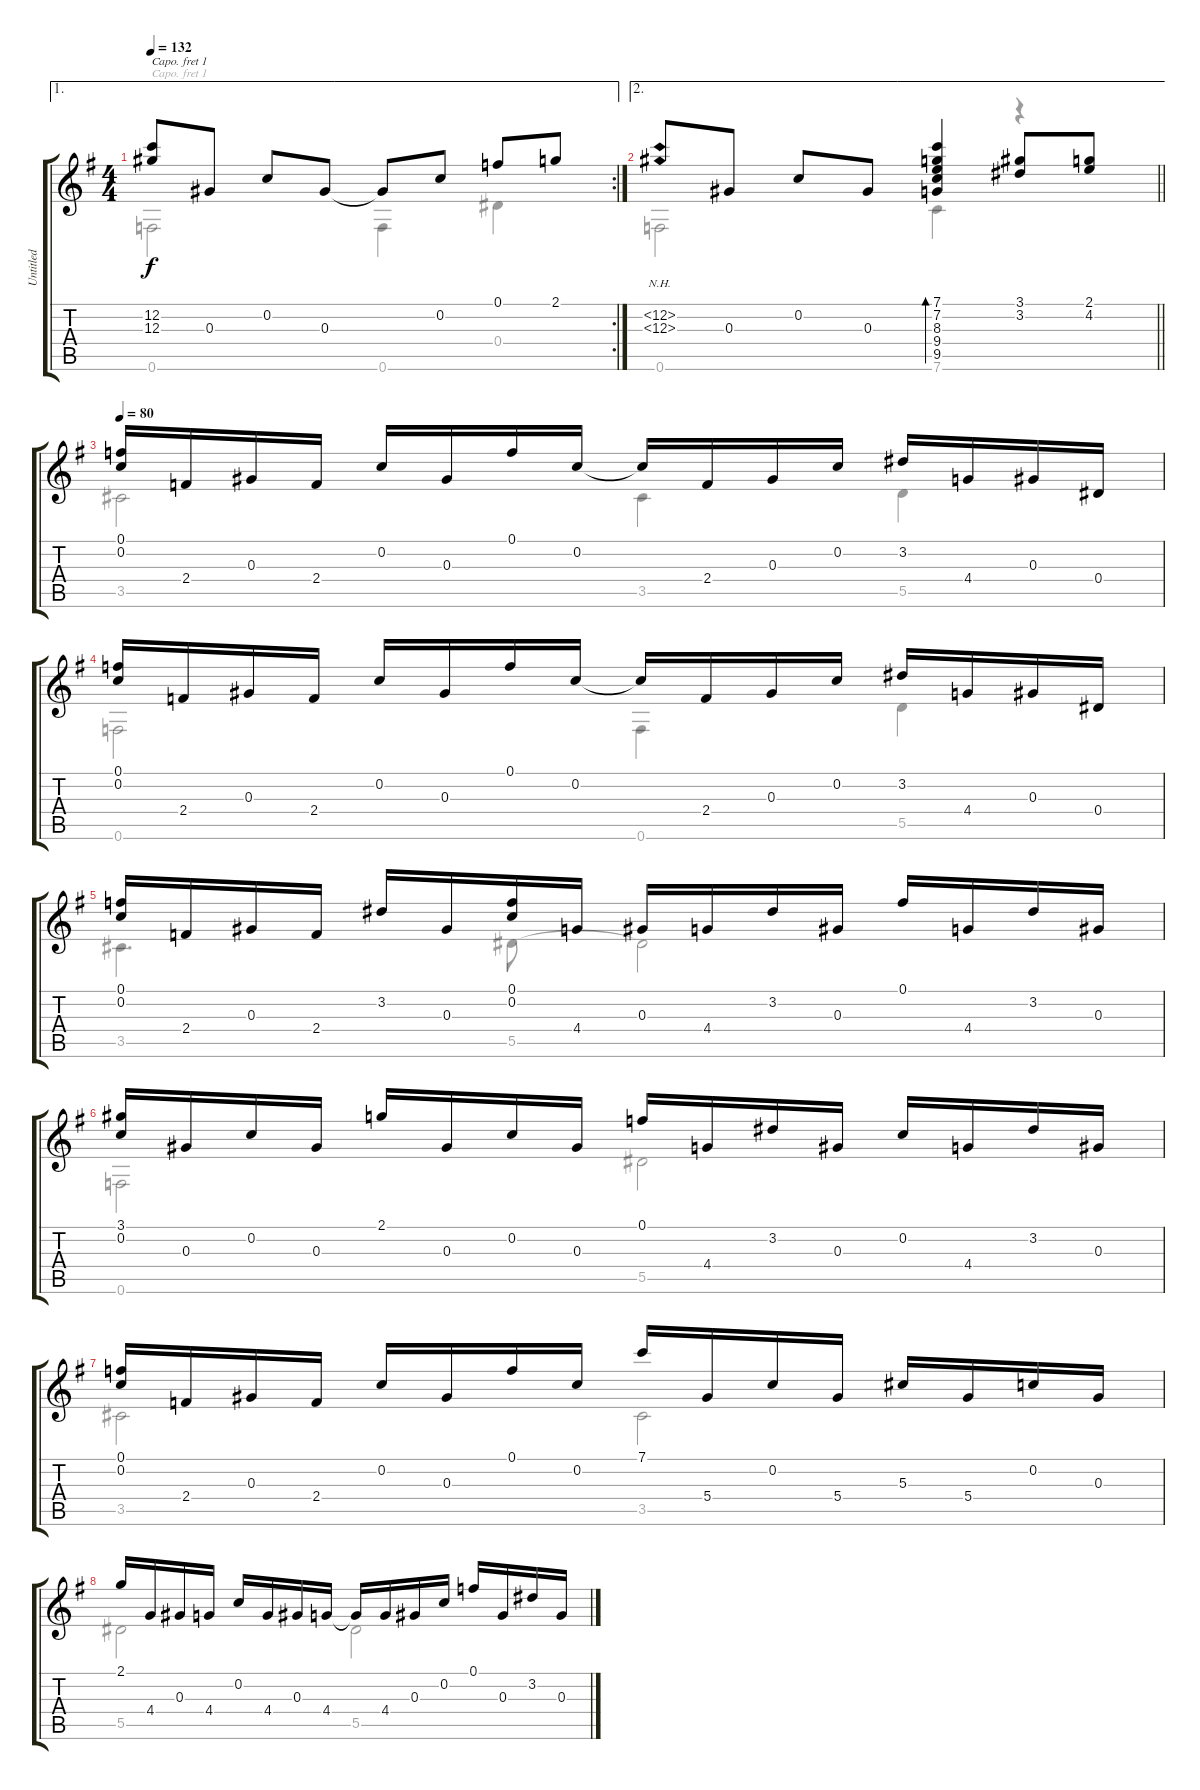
\track ("Untitled" "Untitled") {instrument acousticguitarnylon}
\staff {score tabs}
\capo 1
\tuning (E4 B3 G3 D3 A2 E2) {hide}
\voice
\ae 1
\rc 2
\ts (4 4)
\tempo 132
\clef g2
\ks g
(12.2{t} 12.3{t}).8{dy f} 0.3.8 0.2.8 0.3.8 0.3{t}.8 0.2.8 0.1.8 2.1.8 |
\ae 2
\barLineRight lightlight
(12.2{nh} 12.3{nh}).8 0.3.8 0.2.8 0.3.8 (7.1 7.2 8.3 9.4 9.5).4{bd 30} (3.1 3.2).8 (2.1 4.2).8 |
\tempo 80
(0.1 0.2).16 2.4.16 0.3.16 2.4.16 0.2.16 0.3.16 0.1.16 0.2.16 0.2{t}.16 2.4.16 0.3.16 0.2.16 3.2.16 4.4.16 0.3.16 0.4.16 |
(0.1 0.2).16 2.4.16 0.3.16 2.4.16 0.2.16 0.3.16 0.1.16 0.2.16 0.2{t}.16 2.4.16 0.3.16 0.2.16 3.2.16 4.4.16 0.3.16 0.4.16 |
(0.1 0.2).16 2.4.16 0.3.16 2.4.16 3.2.16 0.3.16 (0.1 0.2).16 4.4.16 0.3.16 4.4.16 3.2.16 0.3.16 0.1.16 4.4.16 3.2.16 0.3.16 |
(3.1 0.2).16 0.3.16 0.2.16 0.3.16 2.1.16 0.3.16 0.2.16 0.3.16 0.1.16 4.4.16 3.2.16 0.3.16 0.2.16 4.4.16 3.2.16 0.3.16 |
(0.1 0.2).16 2.4.16 0.3.16 2.4.16 0.2.16 0.3.16 0.1.16 0.2.16 7.1.16 5.4.16 0.2.16 5.4.16 5.3.16 5.4.16 0.2.16 0.3.16 |
2.1.16 4.4.16 0.3.16 4.4.16 0.2.16 4.4.16 0.3.16 4.4.16 4.4{t}.16 4.4.16 0.3.16 0.2.16 0.1.16 0.3.16 3.2.16 0.3.16
\voice
\clef g2
\ottava regular
\simile none
\ks g
0.6.2{dy f} 0.6.4 0.4.4 |
\barLineRight lightlight
0.6.2 7.6.4 r.4 |
3.5.2 3.5.4 5.5.4 |
0.6.2 0.6.4 5.5.4 |
3.5.4{d} 5.5.8 5.5{t}.2 |
0.6.2 5.5.2 |
3.5.2 3.5.2 |
5.5.2 5.5.2
